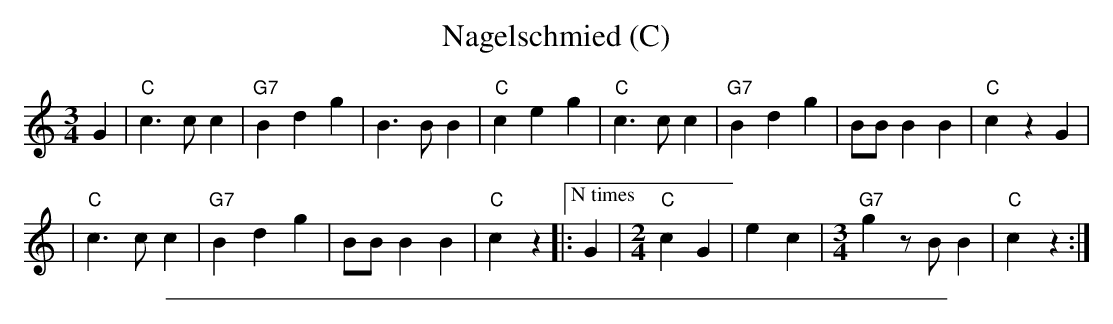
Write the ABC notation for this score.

X:1
T: Nagelschmied (C)
M: 3/4
L: 1/4
K: C
G \
| "C"c>cc | "G7"Bdg | B>BB | "C"ceg \
| "C"c>cc | "G7"Bdg | B/B/BB | "C"czG |
| "C"c>cc | "G7"Bdg | B/B/BB | "C"cz  \
|:["N times" G |[M:2/4] "C"cG | ec |[M:3/4]"G7"gz/B/B | "C"cz :|
